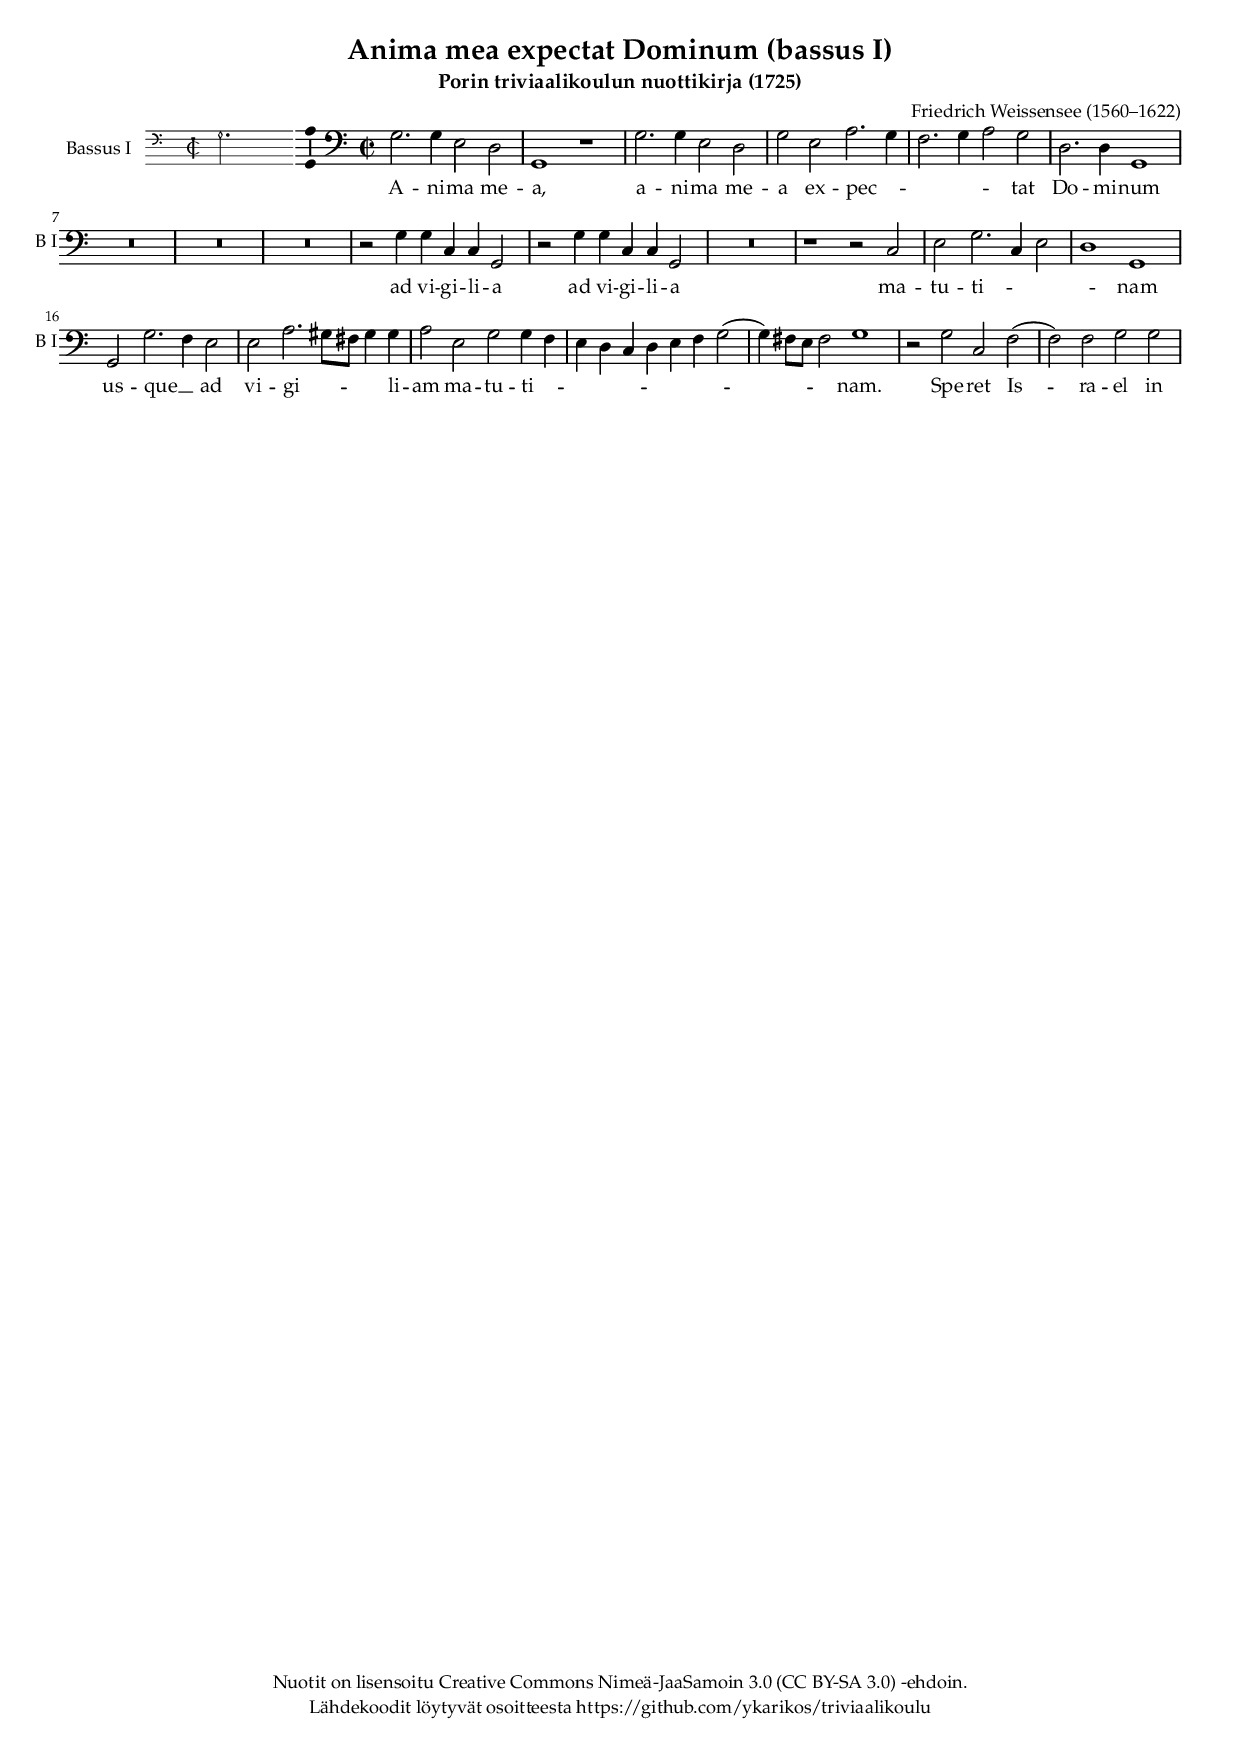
\version "2.19.49"
\include "suomi.ly"


global = {
%  \numericTimeSignature
  \time 2/2
	\set Timing.measureLength = #(ly:make-moment 4/2)
%  \autoBeamOff
  \key c \major
  \set Staff.midiInstrument = #"voice oohs"
}

stanzaOneLyricsChoirOneSoprano = \lyricmode {
    A -- ni -- ma me -- a,
    a -- ni -- ma me -- a ex -- pec -- tat Do -- _  mi -- num
    ad vi -- gi -- li -- a ad vi -- gi -- li -- a
    ma -- tu -- _ _ _ ti -- _ _ nam us -- que ad vi -- _ gi -- li -- am
    ma -- tu -- ti -- _ _ _ nam.
    Spe -- ret Is -- ra -- el in De -- o, qui -- a a -- pud e -- um
    mi -- se -- ri -- cor -- di -- a,
    mi -- se -- ri -- cor -- di -- a a -- pud e -- um,
    mi -- se -- ri -- cor -- di -- a,
    mi -- se -- _ _ ri -- cor -- di -- a.
    Et co -- pi -- o -- sa,
    et co -- pi -- o -- sa,
    a -- pud e -- um. Spe -- ret Is --
    um re -- demp -- _ ti -- o.
}

stanzaOneLyricsChoirOneAlto = \lyricmode {
    A -- ni -- ma me -- a,
    a -- ni -- ma me -- a ex -- pec -- tat Do -- _ _ _ _ _ mi -- num
    ad vi -- gi -- li -- a ad vi -- gi -- li -- a
    ma -- tu -- ti -- nam us -- _ que ad vi -- gi -- li -- _ _ am
    ma -- tu -- ti -- nam us -- que
    ad _ vi -- gi -- li -- _ _ _ am
    ma -- tu -- ti -- nam.
    Spe -- ret Is -- _ _ ra -- el in De -- o, qui -- a a -- pud e -- um
    mi -- se -- ri -- cor -- di -- a,
    mi -- se -- ri -- cor -- di -- a,
    mi -- se -- ri -- cor -- di -- a,
    mi -- se -- ri -- cor -- di -- a,
    mi -- se -- ri -- cor -- di -- a,
    mi -- se -- ri -- cor -- di -- a. __ _ _
    Et co -- pi -- o -- sa,
    et co -- pi -- o -- sa,
    a -- _ pud e -- um. Spe -- ret Is -- _
    um re -- demp -- _ _ ti -- o.
}

stanzaOneLyricsChoirOneTenore = \lyricmode {
  A -- ni -- ma me -- a,
  a -- ni -- ma me -- a ex -- pec -- _ tat Do -- _ mi -- num
  ad vi -- gi -- li -- a ad vi -- gi -- li -- a
  ma -- tu -- ti -- _ _ _ nam
  us -- _ _ _ _ _ _ que ad vi -- gi -- li -- am
  ma -- tu -- _ ti -- _ _ _ nam.
  Spe -- ret Is -- ra -- el in __ _ _ De -- o,
  qui -- a a -- pud e -- _ um
  mi -- se -- ri -- cor -- di -- a,
  mi -- se -- ri -- cor -- di -- a _ a -- _ pud e -- um,
  mi -- se -- ri -- cor -- di -- a,
  mi -- se -- ri -- cor -- di -- a,
  mi -- se -- ri -- cor -- di -- a.
  Et co -- pi -- o -- sa,
  et co -- pi -- o -- sa,
  a -- pud e -- _ um. Spe -- ret Is --
  um re -- demp -- ti -- o.
}

stanzaOneLyricsChoirOneBass = \lyricmode {
    A -- ni -- ma me -- a,
    a -- ni -- ma me -- a ex -- pec -- _ _ _ _ tat Do -- mi -- num
    ad vi -- gi -- li -- a ad vi -- gi -- li -- a
    ma -- tu -- ti -- _ _ _ nam us -- que __ _ ad vi -- gi -- _ _ _ li -- am
    ma -- tu -- ti -- _ _ _ _ _ _ _ _ _ _ _ nam.
    Spe -- ret Is -- ra -- el in De -- o, qui -- a a -- pud e -- um
    mi -- se -- ri -- cor -- di -- a,
    mi -- se -- ri -- cor -- di -- a a -- pud e -- um,
    mi -- se -- ri -- cor -- di -- a,
    mi -- se -- _ _ ri -- cor -- di -- a.
    Et co -- pi -- o -- sa,
    et co -- pi -- o -- sa,
    a -- pud e -- _ um. Spe -- ret Is --
    um re -- demp -- ti -- o.
}

stanzaOneLyricsChoirTwoSoprano = \lyricmode {
    A -- ni -- ma me -- a,
    a -- ni -- ma me -- a ex -- pec -- tat Do -- _  mi -- num
    ad vi -- gi -- li -- a ad vi -- gi -- li -- a
    ma -- tu -- ti -- _ _ _ nam us -- que __ _ _  ad vi -- gi -- li -- am
    ma -- tu -- _ ti -- nam.
    Mi -- se -- ri -- cor -- di -- a,
    mi -- se -- ri -- cor -- di -- a,
    mi -- se -- ri -- cor -- di -- a,
    mi -- se -- ri -- cor -- di -- a,
    mi -- se -- ri -- cor -- di -- a.
    Et co -- pi -- o -- sa,
    a -- pud e -- um re -- demp -- ti -- o
    Et co -- pi -- o -- sa,
    et co -- pi -- o -- sa,
    a -- pud e -- _ um.
    um re -- demp -- ti -- o.
}

stanzaOneLyricsChoirTwoAlto = \lyricmode {
    A -- ni -- ma me -- a,
    a -- ni -- ma me -- a ex -- pec -- tat Do -- _ _ _ _ _  mi -- num
    ad vi -- gi -- li -- a ad vi -- gi -- li -- a
    ma -- tu -- _ ti -- _ _ _ nam.
    Us -- que _ ad vi -- _ _ _ gi -- _ _ _ _ li -- am
    ad vi -- gi -- li -- am
    ma -- _ _ tu -- ti -- nam.
    Mi -- se -- ri -- cor -- di -- a,
    mi -- se -- ri -- cor -- di -- a,
    mi -- se -- ri -- cor -- di -- a,
    mi -- se -- ri -- cor -- di -- a,
    mi -- se -- ri -- cor -- di -- a.
    Et co -- pi -- o -- sa,
    a -- pud e -- um re -- demp -- ti -- o
    Et co -- pi -- o -- _ sa,
    et co -- pi -- o -- sa,
    a -- pud e -- um, e -- _ um.
    um re -- demp -- ti -- o.
}

stanzaOneLyricsChoirTwoTenore = \lyricmode {
    A -- ni -- ma me -- a,
    a -- ni -- ma me -- a ex -- pec -- _ tat Do -- _  mi -- num
    ad vi -- gi -- li -- a ad vi -- gi -- li -- a
    ma -- tu -- ti -- nam us -- que _  ad __ _ _ _
    vi -- gi -- li -- _ am _ ma -- tu -- ti -- nam,
    us -- que ad  ma -- tu -- ti -- nam.
    Mi -- se -- ri -- cor -- di -- a,
    mi -- se -- ri -- cor -- di -- a,
    mi -- se -- ri -- cor -- di -- a,
    mi -- se -- ri -- cor -- di -- a,
    mi -- se -- ri -- cor -- di -- a.
    Et co -- pi -- o -- sa,
    a -- pud e -- um re -- demp -- ti -- o
    Et co -- pi -- o -- _ _ sa,
    et co -- pi -- o -- _ sa,
    a -- pud _ e -- _ _ um.
    um re -- demp -- ti -- o.
}

stanzaOneLyricsChoirTwoBass = \lyricmode {
    A -- ni -- ma me -- a,
    a -- ni -- ma me -- a ex -- pec -- _ _ _ _ tat Do -- mi -- num
    ad vi -- gi -- li -- a ad vi -- gi -- li -- a
    ma -- tu -- ti -- _ nam us -- que ad __ vi -- gi -- li -- am
    ma -- tu -- ti -- nam, ma -- tu -- ti -- nam.
    mi -- se -- ri -- cor -- di -- a,
    mi -- se -- ri -- cor -- di -- a,
    mi -- se -- ri -- cor -- di -- a,
    mi -- se -- ri -- cor -- di -- a,
    mi -- se -- ri -- cor -- di -- a.
    Et co -- pi -- o -- sa,
    a -- pud e -- um re -- demp -- ti -- o.
    Et co -- pi -- o -- sa,
    et co -- pi -- o -- _ _ sa
    a -- pud e -- _ _ um.
    um re -- demp -- ti -- o.
}


% First choir

BassOneMusic = \relative c' {
	\set Staff.instrumentName = #"Bassus I"
	\set Staff.shortInstrumentName = "B I"

	\incipit { \clef "mensural-f" \key c \major \time 2/2 g2. }

	\clef bass
	g2. g4 e2 d | g,1 r | g'2. g4 e2 d | g e a2. g4 |
	f2. g4 a2 g | d2. d4 g,1 | \repeat unfold 3 R\breve |
	r2 g'4 g c, c g2 | r g'4 g c, c g2 | R\breve
% 2
	r1 r2 c | e g2. c,4 e2 | d1 g, | g2 g'2. f4 e2 |
	e a2. gis8 fis gis4 gis | a2 e g g4 f | e d c d e f g2( |
	g4) fis8 e fis2 g1 | r2 g c, f( | f) f g g |
}



\include "anima-mea-expectat-dominum.header.ily"

\header {
  title = "Anima mea expectat Dominum (bassus I)"
}


\score {
  \new StaffGroup = choirOneStaff <<
    \new Staff <<
      \new Voice = "Bass" {
        \global
        \BassOneMusic
      }
      \new Lyrics \lyricsto "Bass" {
       \stanzaOneLyricsChoirOneBass
      }
    >>
  >>

  \midi {
    \tempo 4 = 160
  }
  \layout {
    \context {
      \Staff
      \consists "Ambitus_engraver"
    }
    indent = 4\cm
    incipit-width = 2.5\cm
    \context {
     \Score
     \override VerticalAxisGroup.remove-first = ##t
    }
  }
}
